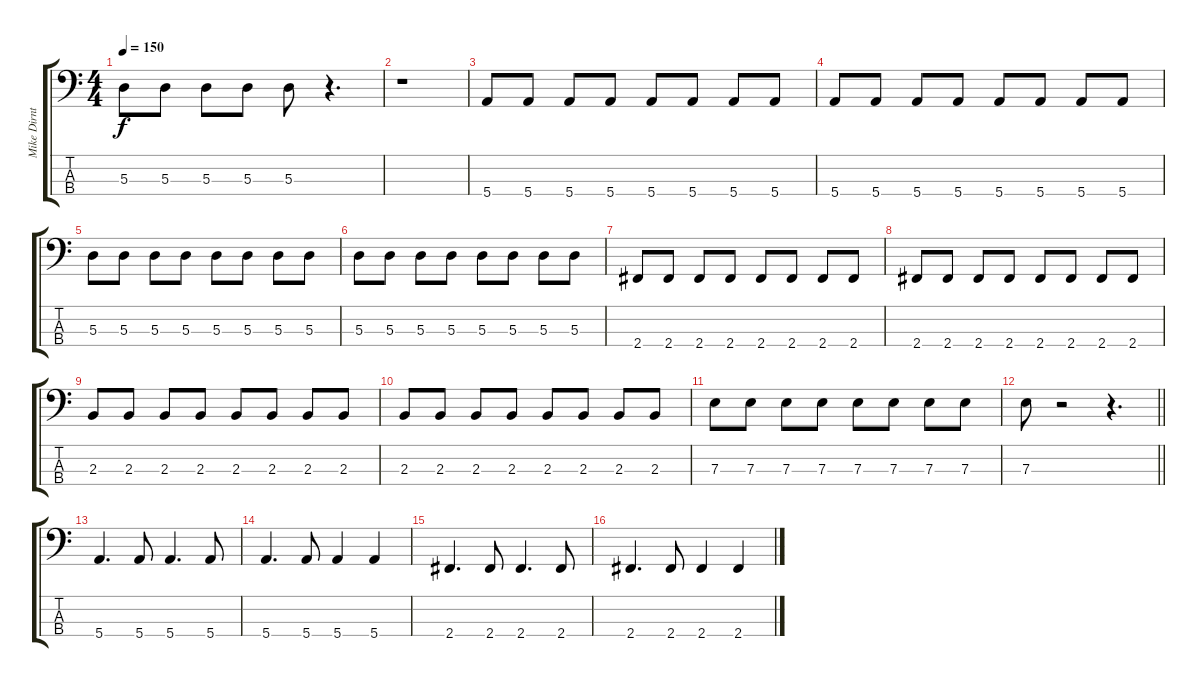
\track ("Mike Dirnt (Bass)" "Mike Dirnt") {instrument electricbasspick}
\staff {score tabs}
\tuning (G2 D2 A1 E1) {hide}
\ts (4 4)
\tempo 150
\clef f4
\ks c
5.3.8{dy f} 5.3.8 5.3.8 5.3.8 5.3.8 r.4{d} |
r.1 |
5.4.8 5.4.8 5.4.8 5.4.8 5.4.8 5.4.8 5.4.8 5.4.8 |
5.4.8 5.4.8 5.4.8 5.4.8 5.4.8 5.4.8 5.4.8 5.4.8 |
5.3.8 5.3.8 5.3.8 5.3.8 5.3.8 5.3.8 5.3.8 5.3.8 |
5.3.8 5.3.8 5.3.8 5.3.8 5.3.8 5.3.8 5.3.8 5.3.8 |
2.4.8 2.4.8 2.4.8 2.4.8 2.4.8 2.4.8 2.4.8 2.4.8 |
2.4.8 2.4.8 2.4.8 2.4.8 2.4.8 2.4.8 2.4.8 2.4.8 |
2.3.8 2.3.8 2.3.8 2.3.8 2.3.8 2.3.8 2.3.8 2.3.8 |
2.3.8 2.3.8 2.3.8 2.3.8 2.3.8 2.3.8 2.3.8 2.3.8 |
7.3.8 7.3.8 7.3.8 7.3.8 7.3.8 7.3.8 7.3.8 7.3.8 |
\barLineRight lightlight
7.3.8 r.2 r.4{d} |
5.4.4{d} 5.4.8 5.4.4{d} 5.4.8 |
5.4.4{d} 5.4.8 5.4.4 5.4.4 |
2.4.4{d} 2.4.8 2.4.4{d} 2.4.8 |
2.4.4{d} 2.4.8 2.4.4 2.4.4
